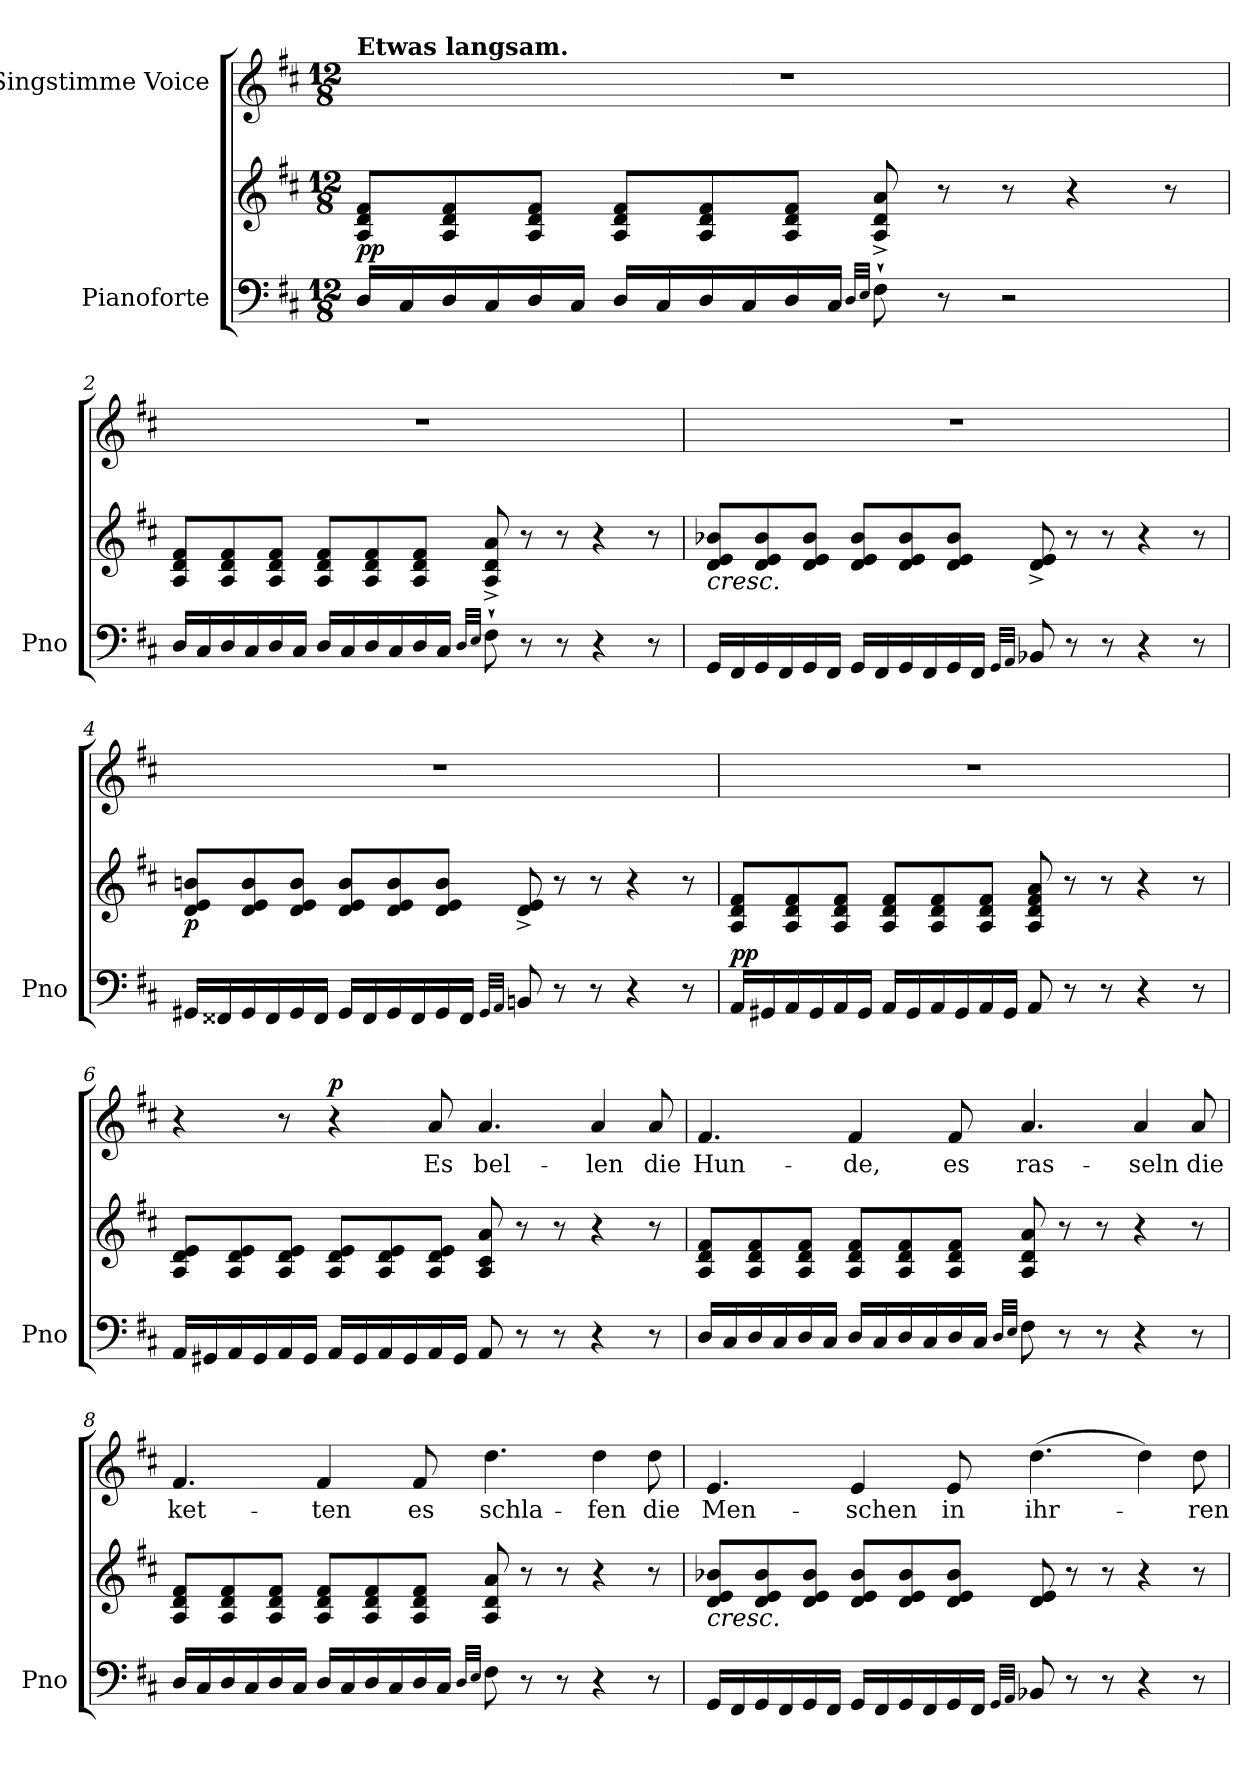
**kern	**kern	**dynam	**kern	**text	**dynam
*part2	*part2	*part2	*part1	*part1	*part1
*staff3	*staff2	*staff2/3	*staff1	*staff1	*staff1
*I"Pianoforte	*	*	*I"Singstimme Voice	*	*
*I'Pno	*	*	*	*	*
*clefF4	*clefG2	*	*clefG2	*	*
*k[f#c#]	*k[f#c#]	*	*k[f#c#]	*	*
*M12/8	*M12/8	*	*M12/8	*	*
*MM100	*MM100	*	*MM100	*	*
=1	=1	=1	=1	=1	=1
!	!	!	!LO:TX:B:t=Etwas langsam.	!	!
!	!	!LO:DY:b	!	!	!
16D/LL	8A/ 8d/ 8f#/L	pp	1.r	.	.
16C#/	.	.	.	.	.
16D/	8A/ 8d/ 8f#/	.	.	.	.
16C#/	.	.	.	.	.
16D/	8A/ 8d/ 8f#/J	.	.	.	.
16C#/JJ	.	.	.	.	.
16D/LL	8A/ 8d/ 8f#/L	.	.	.	.
16C#/	.	.	.	.	.
16D/	8A/ 8d/ 8f#/	.	.	.	.
16C#/	.	.	.	.	.
16D/	8A/ 8d/ 8f#/J	.	.	.	.
16C#/JJ	.	.	.	.	.
32qD/LLL	.	.	.	.	.
32qE/JJJ	.	.	.	.	.
8F#`\	8A/^ 8d/^ 8a/^	.	.	.	.
8r	8r	.	.	.	.
2r	8r	.	.	.	.
.	4r	.	.	.	.
.	8r	.	.	.	.
=2	=2	=2	=2	=2	=2
16D/LL	8A/ 8d/ 8f#/L	.	1.r	.	.
16C#/	.	.	.	.	.
16D/	8A/ 8d/ 8f#/	.	.	.	.
16C#/	.	.	.	.	.
16D/	8A/ 8d/ 8f#/J	.	.	.	.
16C#/JJ	.	.	.	.	.
16D/LL	8A/ 8d/ 8f#/L	.	.	.	.
16C#/	.	.	.	.	.
16D/	8A/ 8d/ 8f#/	.	.	.	.
16C#/	.	.	.	.	.
16D/	8A/ 8d/ 8f#/J	.	.	.	.
16C#/JJ	.	.	.	.	.
32qD/LLL	.	.	.	.	.
32qE/JJJ	.	.	.	.	.
8F#`\	8A/^ 8d/^ 8a/^	.	.	.	.
8r	8r	.	.	.	.
8r	8r	.	.	.	.
4r	4r	.	.	.	.
8r	8r	.	.	.	.
!!LO:LB:g=z
=3	=3	=3	=3	=3	=3
!	!LO:TX:b:i:t=cresc.	!	!	!	!
16GG/LL	8d/ 8e/ 8b-X/L	.	1.r	.	.
16FF#/	.	.	.	.	.
16GG/	8d/ 8e/ 8b-/	.	.	.	.
16FF#/	.	.	.	.	.
16GG/	8d/ 8e/ 8b-/J	.	.	.	.
16FF#/JJ	.	.	.	.	.
16GG/LL	8d/ 8e/ 8b-/L	.	.	.	.
16FF#/	.	.	.	.	.
16GG/	8d/ 8e/ 8b-/	.	.	.	.
16FF#/	.	.	.	.	.
16GG/	8d/ 8e/ 8b-/J	.	.	.	.
16FF#/JJ	.	.	.	.	.
32qGG/LLL	.	.	.	.	.
32qAA/JJJ	.	.	.	.	.
8BB-X/	8d/^ 8e/^	.	.	.	.
8r	8r	.	.	.	.
8r	8r	.	.	.	.
4r	4r	.	.	.	.
8r	8r	.	.	.	.
=4	=4	=4	=4	=4	=4
!	!	!LO:DY:b	!	!	!
16GG#X/LL	8d/ 8e/ 8bn/L	p	1.r	.	.
16FF##X/	.	.	.	.	.
16GG#/	8d/ 8e/ 8b/	.	.	.	.
16FF##/	.	.	.	.	.
16GG#/	8d/ 8e/ 8b/J	.	.	.	.
16FF##/JJ	.	.	.	.	.
16GG#/LL	8d/ 8e/ 8b/L	.	.	.	.
16FF##/	.	.	.	.	.
16GG#/	8d/ 8e/ 8b/	.	.	.	.
16FF##/	.	.	.	.	.
16GG#/	8d/ 8e/ 8b/J	.	.	.	.
16FF##/JJ	.	.	.	.	.
32qGG#/LLL	.	.	.	.	.
32qAA/JJJ	.	.	.	.	.
8BBn/	8d/^ 8e/^	.	.	.	.
8r	8r	.	.	.	.
8r	8r	.	.	.	.
4r	4r	.	.	.	.
8r	8r	.	.	.	.
!!LO:LB:g=z
=5	=5	=5	=5	=5	=5
!	!	!LO:DY:a=2	!	!	!
16AA/LL	8A/ 8d/ 8f#/L	pp	1.r	.	.
16GG#X/	.	.	.	.	.
16AA/	8A/ 8d/ 8f#/	.	.	.	.
16GG#/	.	.	.	.	.
16AA/	8A/ 8d/ 8f#/J	.	.	.	.
16GG#/JJ	.	.	.	.	.
16AA/LL	8A/ 8d/ 8f#/L	.	.	.	.
16GG#/	.	.	.	.	.
16AA/	8A/ 8d/ 8f#/	.	.	.	.
16GG#/	.	.	.	.	.
16AA/	8A/ 8d/ 8f#/J	.	.	.	.
16GG#/JJ	.	.	.	.	.
8AA/	8A/ 8d/ 8f#/ 8a/	.	.	.	.
8r	8r	.	.	.	.
8r	8r	.	.	.	.
4r	4r	.	.	.	.
8r	8r	.	.	.	.
=6	=6	=6	=6	=6	=6
16AA/LL	8A/ 8d/ 8e/L	.	4r	.	.
16GG#X/	.	.	.	.	.
16AA/	8A/ 8d/ 8e/	.	.	.	.
16GG#/	.	.	.	.	.
16AA/	8A/ 8d/ 8e/J	.	8r	.	.
16GG#/JJ	.	.	.	.	.
!	!	!	!	!	!LO:DY:a
16AA/LL	8A/ 8d/ 8e/L	.	4r	.	p
16GG#/	.	.	.	.	.
16AA/	8A/ 8d/ 8e/	.	.	.	.
16GG#/	.	.	.	.	.
!	!	!	!	!LO:LY:b	!
16AA/	8A/ 8d/ 8e/J	.	8a/	Es	.
16GG#/JJ	.	.	.	.	.
!	!	!	!	!LO:LY:b	!
8AA/	8A/ 8c#/ 8a/	.	4.a/	bel-	.
8r	8r	.	.	.	.
8r	8r	.	.	.	.
!	!	!	!	!LO:LY:b	!
4r	4r	.	4a/	-len	.
!	!	!	!	!LO:LY:b	!
8r	8r	.	8a/	die	.
!!LO:LB:g=z
=7	=7	=7	=7	=7	=7
!	!	!	!	!LO:LY:b	!
16D/LL	8A/ 8d/ 8f#/L	.	4.f#/	Hun-	.
16C#/	.	.	.	.	.
16D/	8A/ 8d/ 8f#/	.	.	.	.
16C#/	.	.	.	.	.
16D/	8A/ 8d/ 8f#/J	.	.	.	.
16C#/JJ	.	.	.	.	.
!	!	!	!	!LO:LY:b	!
16D/LL	8A/ 8d/ 8f#/L	.	4f#/	-de,	.
16C#/	.	.	.	.	.
16D/	8A/ 8d/ 8f#/	.	.	.	.
16C#/	.	.	.	.	.
!	!	!	!	!LO:LY:b	!
16D/	8A/ 8d/ 8f#/J	.	8f#/	es	.
16C#/JJ	.	.	.	.	.
32qD/LLL	.	.	.	.	.
32qE/JJJ	.	.	.	.	.
!	!	!	!	!LO:LY:b	!
8F#\	8A/ 8d/ 8a/	.	4.a/	ras-	.
8r	8r	.	.	.	.
8r	8r	.	.	.	.
!	!	!	!	!LO:LY:b	!
4r	4r	.	4a/	-seln	.
!	!	!	!	!LO:LY:b	!
8r	8r	.	8a/	die	.
=8	=8	=8	=8	=8	=8
!	!	!	!	!LO:LY:b	!
16D/LL	8A/ 8d/ 8f#/L	.	4.f#/	ket-	.
16C#/	.	.	.	.	.
16D/	8A/ 8d/ 8f#/	.	.	.	.
16C#/	.	.	.	.	.
16D/	8A/ 8d/ 8f#/J	.	.	.	.
16C#/JJ	.	.	.	.	.
!	!	!	!	!LO:LY:b	!
16D/LL	8A/ 8d/ 8f#/L	.	4f#/	-ten	.
16C#/	.	.	.	.	.
16D/	8A/ 8d/ 8f#/	.	.	.	.
16C#/	.	.	.	.	.
!	!	!	!	!LO:LY:b	!
16D/	8A/ 8d/ 8f#/J	.	8f#/	es	.
16C#/JJ	.	.	.	.	.
32qD/LLL	.	.	.	.	.
32qE/JJJ	.	.	.	.	.
!	!	!	!	!LO:LY:b	!
8F#\	8A/ 8d/ 8a/	.	4.dd\	schla-	.
8r	8r	.	.	.	.
8r	8r	.	.	.	.
!	!	!	!	!LO:LY:b	!
4r	4r	.	4dd\	-fen	.
!	!	!	!	!LO:LY:b	!
8r	8r	.	8dd\	die	.
!!LO:PB:g=z
=9	=9	=9	=9	=9	=9
!	!LO:TX:b:i:t=cresc.	!	!	!	!
!	!	!	!	!LO:LY:b	!
16GG/LL	8d/ 8e/ 8b-X/L	.	4.e/	Men-	.
16FF#/	.	.	.	.	.
16GG/	8d/ 8e/ 8b-/	.	.	.	.
16FF#/	.	.	.	.	.
16GG/	8d/ 8e/ 8b-/J	.	.	.	.
16FF#/JJ	.	.	.	.	.
!	!	!	!	!LO:LY:b	!
16GG/LL	8d/ 8e/ 8b-/L	.	4e/	-schen	.
16FF#/	.	.	.	.	.
16GG/	8d/ 8e/ 8b-/	.	.	.	.
16FF#/	.	.	.	.	.
!	!	!	!	!LO:LY:b	!
16GG/	8d/ 8e/ 8b-/J	.	8e/	in	.
16FF#/JJ	.	.	.	.	.
32qGG/LLL	.	.	.	.	.
32qAA/JJJ	.	.	.	.	.
!	!	!	!	!LO:LY:b	!
8BB-X/	8d/ 8e/	.	(>4.dd\	ihr-	.
8r	8r	.	.	.	.
8r	8r	.	.	.	.
4r	4r	.	4dd\)	.	.
!	!	!	!	!LO:LY:b	!
8r	8r	.	8dd\	-ren	.
=	=	=	=	=	=
*-	*-	*-	*-	*-	*-
